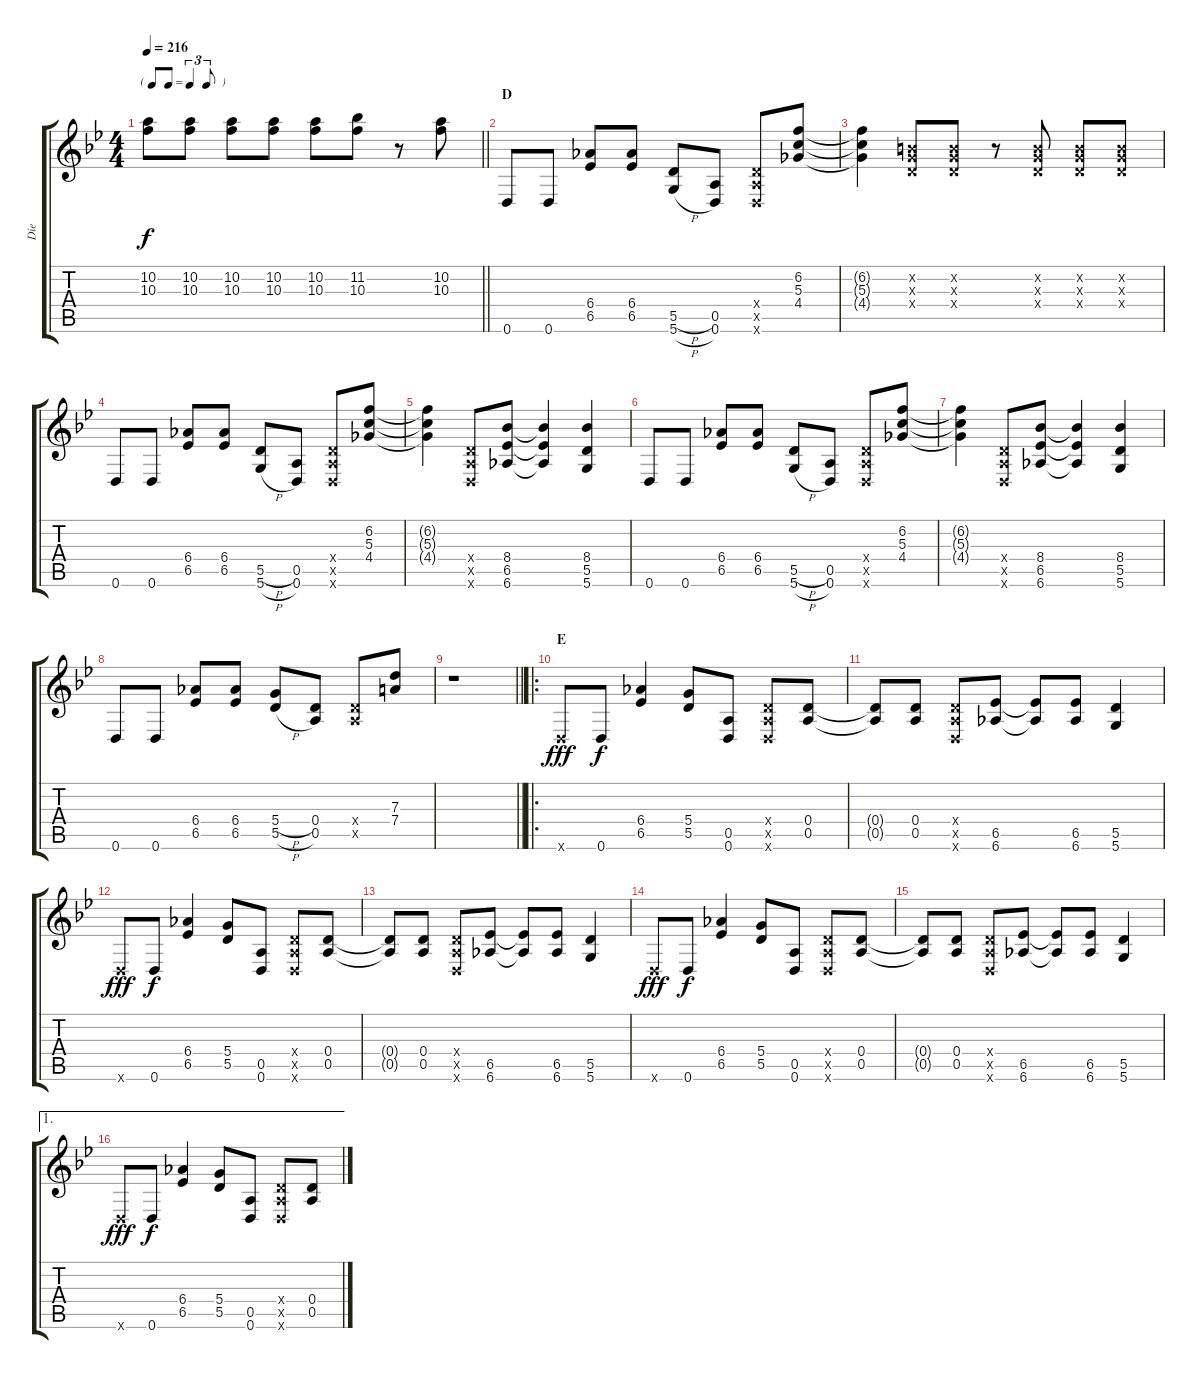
\track ("Die" "Die") {instrument distortionguitar}
\staff {score tabs}
\tuning (E4 B3 G3 D3 A2 D2) {hide}
\ts (4 4)
\tf triplet8th
\tempo 216
\clef g2
\barLineRight lightlight
\ks bb
(10.2 10.3).8{dy f} (10.2 10.3).8 (10.2 10.3).8 (10.2 10.3).8 (10.2 10.3).8 (11.2 10.3).8 r.8 (10.2 10.3).8 |
\section ("" "D")
0.6.8 0.6.8 (6.4 6.5).8 (6.4 6.5).8 (5.5{h} 5.6{h}).8 (0.5 0.6).8 (0.4{x} 0.5{x} 0.6{x}).8 (6.2 5.3 4.4).8 |
(6.2{t} 5.3{t} 4.4{t}).4 (0.2{x} 0.3{x} 0.4{x}).8 (0.2{x} 0.3{x} 0.4{x}).8 r.8 (0.2{x} 0.3{x} 0.4{x}).8 (0.2{x} 0.3{x} 0.4{x}).8 (0.2{x} 0.3{x} 0.4{x}).8 |
0.6.8 0.6.8 (6.4 6.5).8 (6.4 6.5).8 (5.5{h} 5.6{h}).8 (0.5 0.6).8 (0.4{x} 0.5{x} 0.6{x}).8 (6.2 5.3 4.4).8 |
(6.2{t} 5.3{t} 4.4{t}).4 (0.4{x} 0.5{x} 0.6{x}).8 (8.4 6.5 6.6).8 (8.4{t} 6.5{t} 6.6{t}).4 (8.4 5.5 5.6).4 |
0.6.8 0.6.8 (6.4 6.5).8 (6.4 6.5).8 (5.5{h} 5.6{h}).8 (0.5 0.6).8 (0.4{x} 0.5{x} 0.6{x}).8 (6.2 5.3 4.4).8 |
(6.2{t} 5.3{t} 4.4{t}).4 (0.4{x} 0.5{x} 0.6{x}).8 (8.4 6.5 6.6).8 (8.4{t} 6.5{t} 6.6{t}).4 (8.4 5.5 5.6).4 |
0.6.8 0.6.8 (6.4 6.5).8 (6.4 6.5).8 (5.4{h} 5.5{h}).8 (0.4 0.5).8 (0.4{x} 0.5{x}).8 (7.3 7.4).8 |
\barLineRight lightlight
r.1 |
\ro
\section ("" "E")
0.6{x}.8{dy fff} 0.6.8{dy f} (6.4 6.5).4 (5.4 5.5).8 (0.5 0.6).8 (0.4{x} 0.5{x} 0.6{x}).8 (0.4 0.5).8 |
(0.4{t} 0.5{t}).8 (0.4 0.5).8 (0.4{x} 0.5{x} 0.6{x}).8 (6.5 6.6).8 (6.5{t} 6.6{t}).8 (6.5 6.6).8 (5.5 5.6).4 |
0.6{x}.8{dy fff} 0.6.8{dy f} (6.4 6.5).4 (5.4 5.5).8 (0.5 0.6).8 (0.4{x} 0.5{x} 0.6{x}).8 (0.4 0.5).8 |
(0.4{t} 0.5{t}).8 (0.4 0.5).8 (0.4{x} 0.5{x} 0.6{x}).8 (6.5 6.6).8 (6.5{t} 6.6{t}).8 (6.5 6.6).8 (5.5 5.6).4 |
0.6{x}.8{dy fff} 0.6.8{dy f} (6.4 6.5).4 (5.4 5.5).8 (0.5 0.6).8 (0.4{x} 0.5{x} 0.6{x}).8 (0.4 0.5).8 |
(0.4{t} 0.5{t}).8 (0.4 0.5).8 (0.4{x} 0.5{x} 0.6{x}).8 (6.5 6.6).8 (6.5{t} 6.6{t}).8 (6.5 6.6).8 (5.5 5.6).4 |
\ae 1
0.6{x}.8{dy fff} 0.6.8{dy f} (6.4 6.5).4 (5.4 5.5).8 (0.5 0.6).8 (0.4{x} 0.5{x} 0.6{x}).8 (0.4 0.5).8
